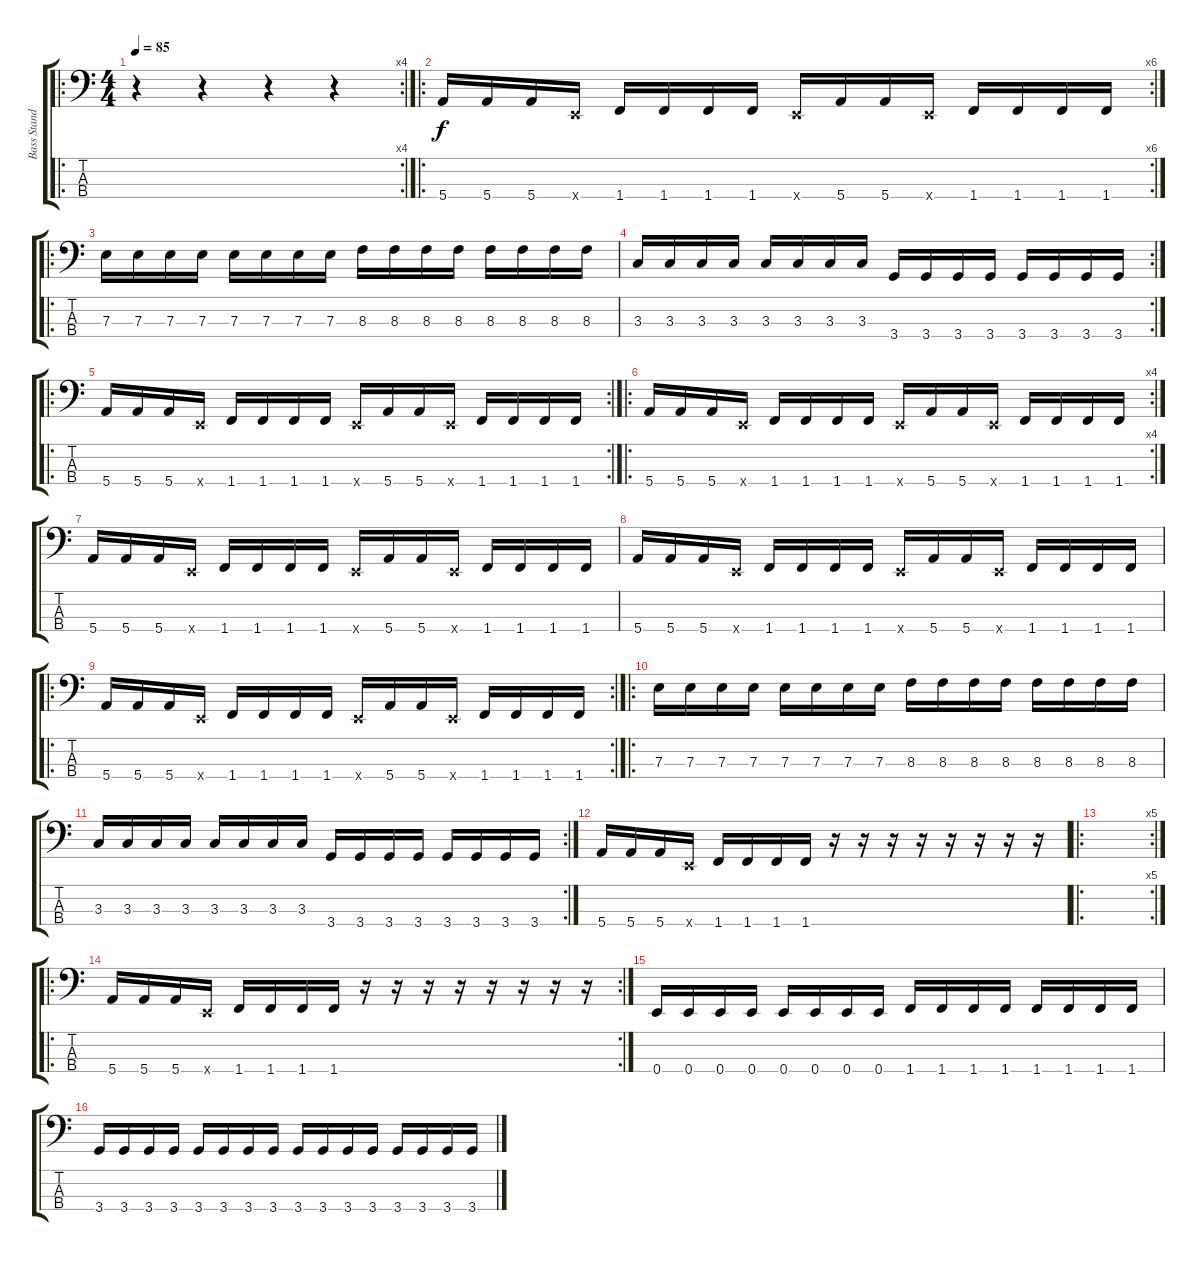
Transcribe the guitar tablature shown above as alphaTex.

\track ("Bass Standard tuning" "Bass Stand") {instrument electricbasspick}
\staff {score tabs}
\tuning (G2 D2 A1 E1) {hide}
\ro
\rc 4
\ts (4 4)
\tempo 85
\clef f4
\ks c
r.4{dy f instrument electricbasspick} r.4 r.4 r.4 |
\ro
\rc 6
5.4.16 5.4.16 5.4.16 0.4{x}.16 1.4.16 1.4.16 1.4.16 1.4.16 0.4{x}.16 5.4.16 5.4.16 0.4{x}.16 1.4.16 1.4.16 1.4.16 1.4.16 |
\ro
7.3.16 7.3.16 7.3.16 7.3.16 7.3.16 7.3.16 7.3.16 7.3.16 8.3.16 8.3.16 8.3.16 8.3.16 8.3.16 8.3.16 8.3.16 8.3.16 |
\rc 2
3.3.16 3.3.16 3.3.16 3.3.16 3.3.16 3.3.16 3.3.16 3.3.16 3.4.16 3.4.16 3.4.16 3.4.16 3.4.16 3.4.16 3.4.16 3.4.16 |
\ro
\rc 2
5.4.16 5.4.16 5.4.16 0.4{x}.16 1.4.16 1.4.16 1.4.16 1.4.16 0.4{x}.16 5.4.16 5.4.16 0.4{x}.16 1.4.16 1.4.16 1.4.16 1.4.16 |
\ro
\rc 4
5.4.16 5.4.16 5.4.16 0.4{x}.16 1.4.16 1.4.16 1.4.16 1.4.16 0.4{x}.16 5.4.16 5.4.16 0.4{x}.16 1.4.16 1.4.16 1.4.16 1.4.16 |
5.4.16 5.4.16 5.4.16 0.4{x}.16 1.4.16 1.4.16 1.4.16 1.4.16 0.4{x}.16 5.4.16 5.4.16 0.4{x}.16 1.4.16 1.4.16 1.4.16 1.4.16 |
5.4.16 5.4.16 5.4.16 0.4{x}.16 1.4.16 1.4.16 1.4.16 1.4.16 0.4{x}.16 5.4.16 5.4.16 0.4{x}.16 1.4.16 1.4.16 1.4.16 1.4.16 |
\ro
\rc 2
5.4.16 5.4.16 5.4.16 0.4{x}.16 1.4.16 1.4.16 1.4.16 1.4.16 0.4{x}.16 5.4.16 5.4.16 0.4{x}.16 1.4.16 1.4.16 1.4.16 1.4.16 |
\ro
7.3.16 7.3.16 7.3.16 7.3.16 7.3.16 7.3.16 7.3.16 7.3.16 8.3.16 8.3.16 8.3.16 8.3.16 8.3.16 8.3.16 8.3.16 8.3.16 |
\rc 2
3.3.16 3.3.16 3.3.16 3.3.16 3.3.16 3.3.16 3.3.16 3.3.16 3.4.16 3.4.16 3.4.16 3.4.16 3.4.16 3.4.16 3.4.16 3.4.16 |
5.4.16 5.4.16 5.4.16 0.4{x}.16 1.4.16 1.4.16 1.4.16 1.4.16 r.16 r.16 r.16 r.16 r.16 r.16 r.16 r.16 |
\ro
\rc 5
|
\ro
\rc 2
5.4.16 5.4.16 5.4.16 0.4{x}.16 1.4.16 1.4.16 1.4.16 1.4.16 r.16 r.16 r.16 r.16 r.16 r.16 r.16 r.16 |
0.4.16 0.4.16 0.4.16 0.4.16 0.4.16 0.4.16 0.4.16 0.4.16 1.4.16 1.4.16 1.4.16 1.4.16 1.4.16 1.4.16 1.4.16 1.4.16 |
3.4.16 3.4.16 3.4.16 3.4.16 3.4.16 3.4.16 3.4.16 3.4.16 3.4.16 3.4.16 3.4.16 3.4.16 3.4.16 3.4.16 3.4.16 3.4.16
